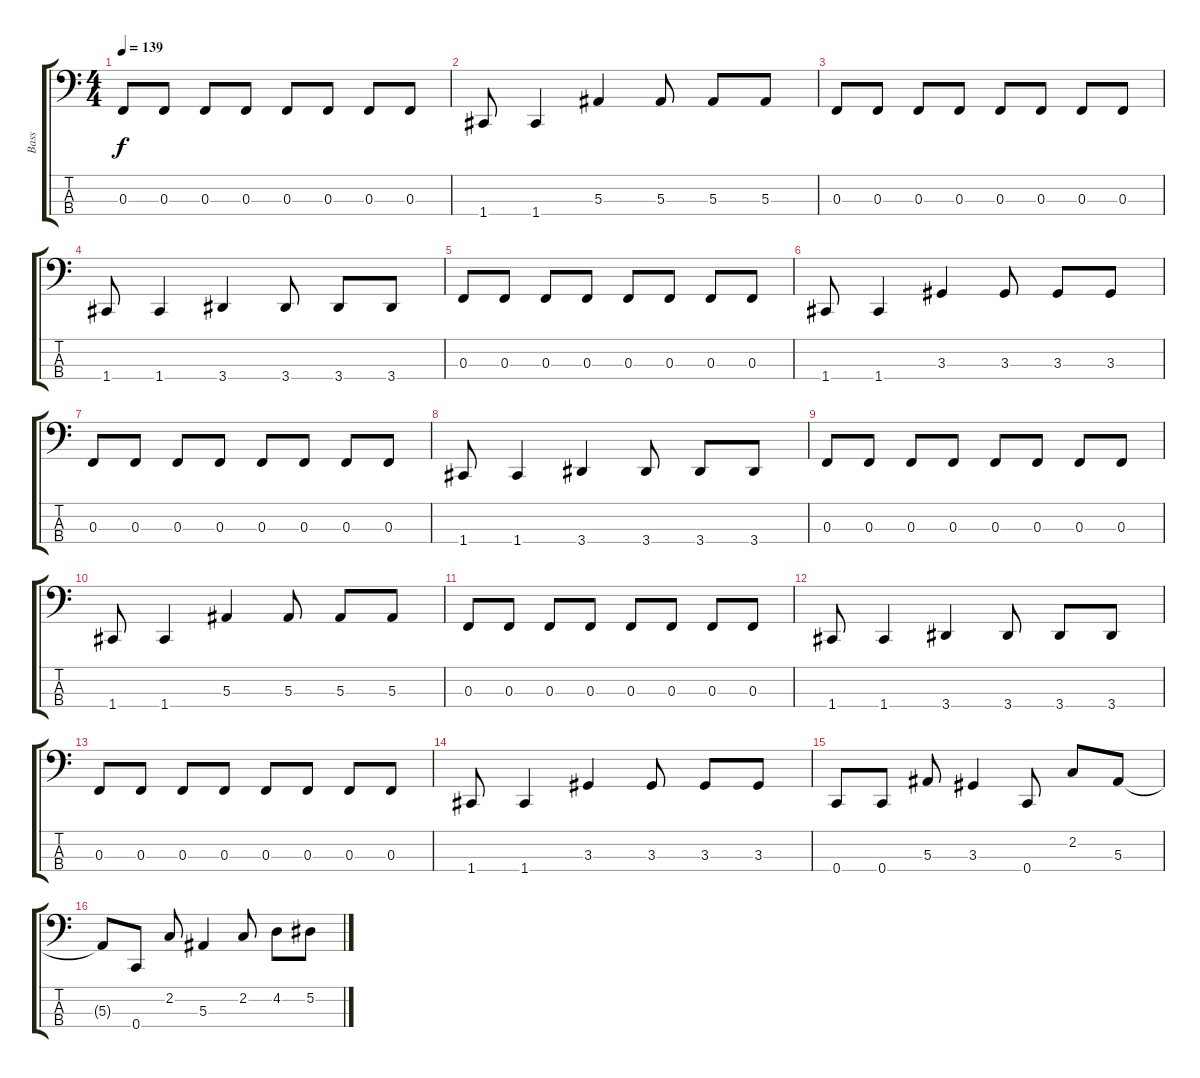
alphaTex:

\track ("Bass" "Bass") {instrument slapbass1}
\staff {score tabs}
\tuning (Eb2 Bb1 F1 C1) {hide}
\ts (4 4)
\tempo 139
\clef f4
\ks c
0.3.8{dy f} 0.3.8 0.3.8 0.3.8 0.3.8 0.3.8 0.3.8 0.3.8 |
1.4.8 1.4.4 5.3.4 5.3.8 5.3.8 5.3.8 |
0.3.8 0.3.8 0.3.8 0.3.8 0.3.8 0.3.8 0.3.8 0.3.8 |
1.4.8 1.4.4 3.4.4 3.4.8 3.4.8 3.4.8 |
0.3.8 0.3.8 0.3.8 0.3.8 0.3.8 0.3.8 0.3.8 0.3.8 |
1.4.8 1.4.4 3.3.4 3.3.8 3.3.8 3.3.8 |
0.3.8 0.3.8 0.3.8 0.3.8 0.3.8 0.3.8 0.3.8 0.3.8 |
1.4.8 1.4.4 3.4.4 3.4.8 3.4.8 3.4.8 |
0.3.8 0.3.8 0.3.8 0.3.8 0.3.8 0.3.8 0.3.8 0.3.8 |
1.4.8 1.4.4 5.3.4 5.3.8 5.3.8 5.3.8 |
0.3.8 0.3.8 0.3.8 0.3.8 0.3.8 0.3.8 0.3.8 0.3.8 |
1.4.8 1.4.4 3.4.4 3.4.8 3.4.8 3.4.8 |
0.3.8 0.3.8 0.3.8 0.3.8 0.3.8 0.3.8 0.3.8 0.3.8 |
1.4.8 1.4.4 3.3.4 3.3.8 3.3.8 3.3.8 |
0.4.8 0.4.8 5.3.8 3.3.4 0.4.8 2.2.8 5.3.8 |
5.3{t}.8 0.4.8 2.2.8 5.3.4 2.2.8 4.2.8 5.2.8
